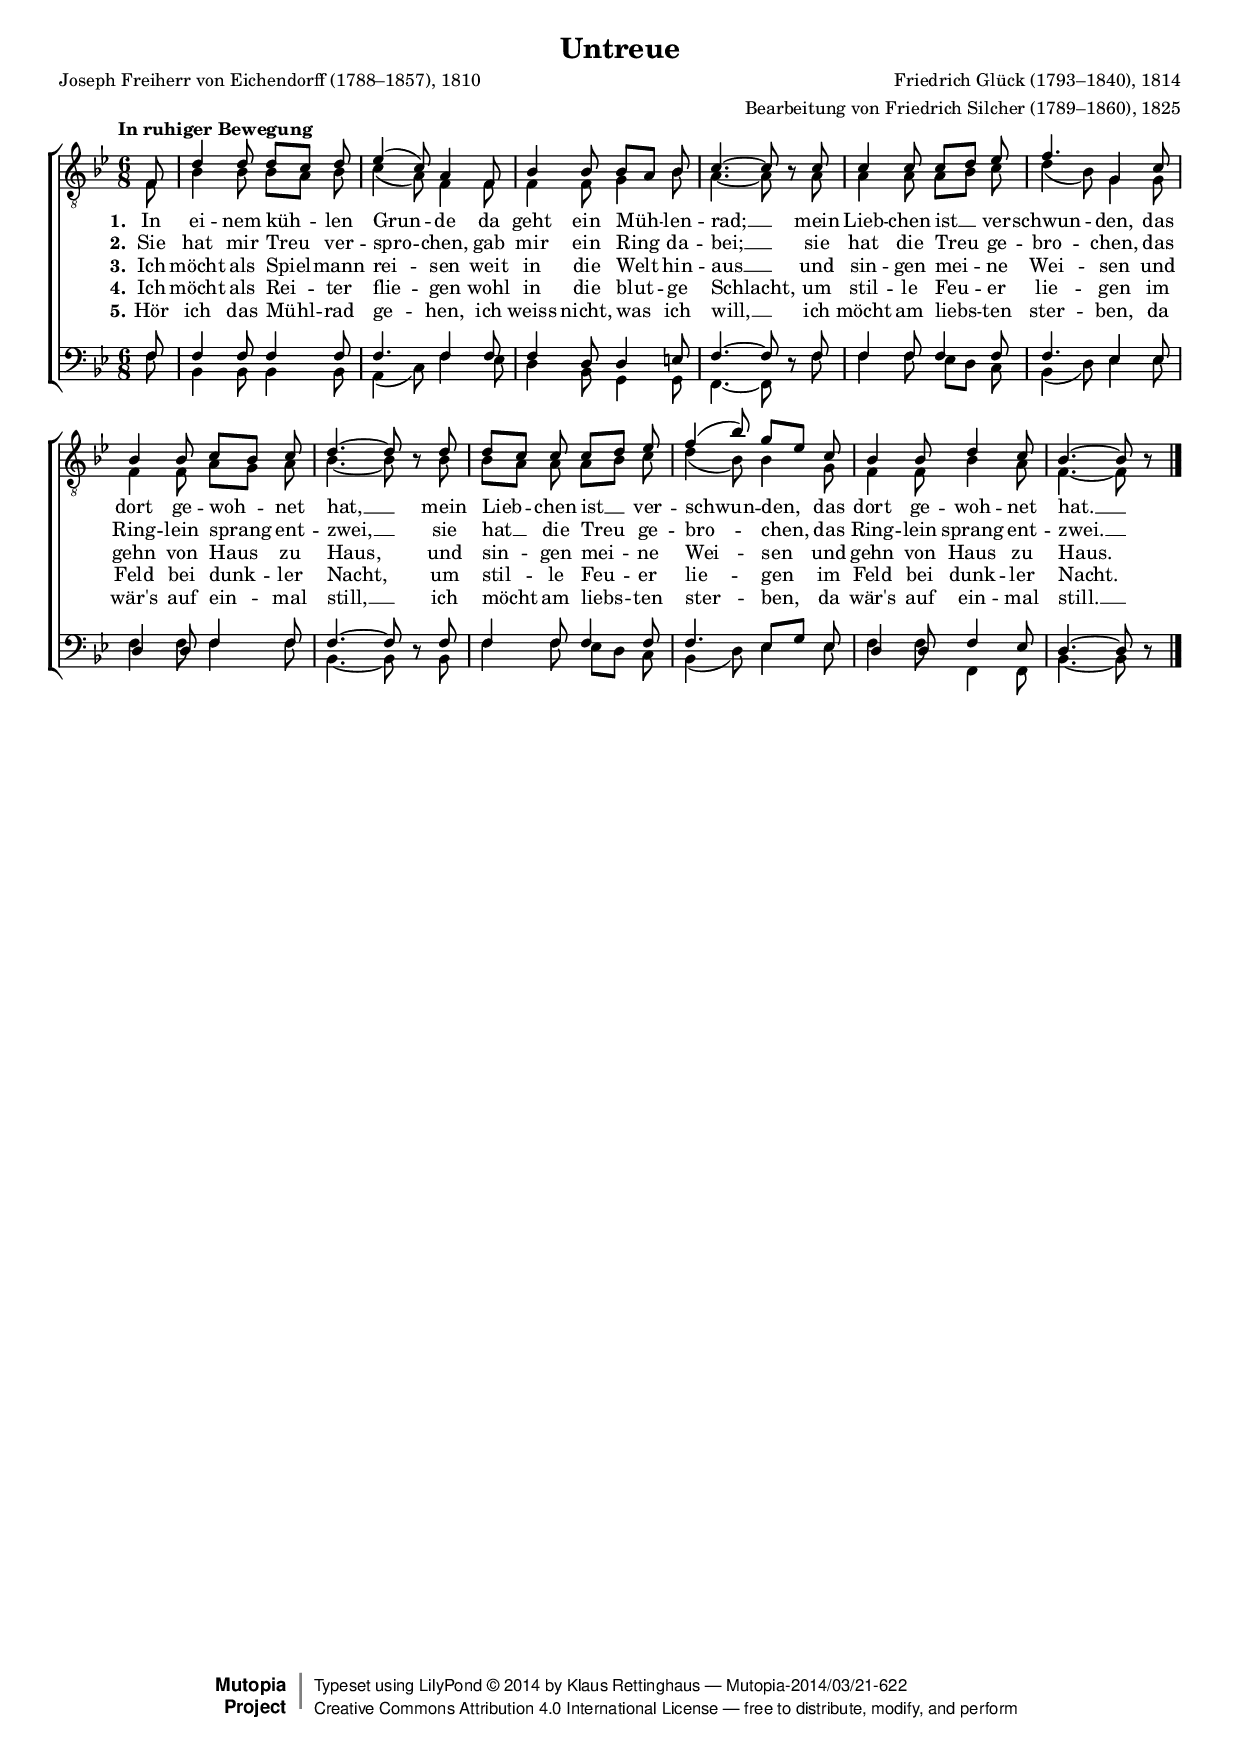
\include "deutsch.ly"

#(set-global-staff-size 15.5)

\version "2.18.0"

global = { \key b \major \time 6/8 \tempo "In ruhiger Bewegung" }

TAUntreue = \relative c {
\revert Rest.direction
\partial 8
d8 h'4 h8 h[ a] h c4( a8) fis4
d8 g4 g8 g[ fis] g a4.~ a8 r
a8 a4 a8 a[ h] c d4. e,4
a8 g4 g8 a[ g] a h4.~ h8 r
h8 h[ a] a a[ h] c d4( g8) e[ c]
a8 g4 g8 h4 a8 g4.~ g8 r
\bar "|."
}

TBUntreue = \relative c {
\partial 8
f8 b4 b8 b[ a] b c4( a8) f4
f8 f4 f8 g4 b8 a4.~ a8 s
a8 a4 a8 a[ b] c d4( b8) g4
g8 f4 f8 a[ g] a b4.~ b8 s
b8 b[ a] a a[ b] c d4( b8) b4
g8 f4 f8 b4 a8 f4.~ f8 s
\bar "|."
}

BAUntreue = \relative c {
\partial 8
f8 f4 f8 f4 f8 f4. f4
f8 f4 d8 d4 e8 f4.~ f8 s
f8 f4 f8 f4 f8 f4. es4
es8 d4 d8 f4 f8 f4.~ f8 s
f8 f4 f8 f4 f8 f4. es8[ g]
es8 d4 d8 f4 es8 d4.~ d8 s
\bar "|."
}

BBUntreue = \relative c {
\revert Rest.direction
f8 b,4 b8 b4 b8 a4( c8) f4
es8 d4 b8 g4 g8 f4.~ f8 r
f'8 f4 f8 es[ d] c b4( d8) es4
es8 f4 f8 f4 f8 b,4.~ b8 r
b8 f'4 f8 es[ d] c b4( d8) es4
es8 f4 f8 f,4 f8 b4.~ b8 r
\bar "|."
}


LUA = \lyricmode {
\set stanza = "1."
In ei -- nem küh -- len Grun -- de
da geht ein Müh -- len -- rad; __
mein Lieb -- chen ist __ ver -- schwun -- den,
das dort ge -- woh -- net hat, __
mein Lieb -- chen ist __ ver -- schwun -- den,
das dort ge -- woh -- net hat. __
}

LUB = \lyricmode {
\set stanza = "2."
Sie hat mir Treu ver -- spro -- chen,
gab mir ein Ring da -- bei; __
sie hat die Treu ge -- bro -- chen,
das Ring -- lein sprang ent -- zwei, __
sie hat __ die Treu ge -- bro -- chen,
das Ring -- lein sprang ent -- zwei. __
}

LUC = \lyricmode {
\set stanza = "3."
Ich möcht als Spiel -- mann rei -- sen
weit in die Welt hin -- aus __
und sin -- gen mei -- ne Wei -- sen
und gehn von Haus zu Haus,
und sin -- gen mei -- ne Wei -- sen
und gehn von Haus zu Haus.
}

LUD = \lyricmode {
\set stanza = "4."
Ich möcht als Rei -- ter flie -- gen
wohl in die blut -- ge Schlacht,
um stil -- le Feu -- er lie -- gen
im Feld bei dunk -- ler Nacht,
um stil -- le Feu -- er lie -- gen
im Feld bei dunk -- ler Nacht.
}

LUE = \lyricmode {
\set stanza = "5."
Hör ich das Mühl -- rad ge -- hen,
ich weiss nicht, was ich will, __
ich möcht am liebs -- ten ster -- ben,
da wär's auf ein -- mal still, __
ich möcht am liebs -- ten ster -- ben,
da wär's auf ein -- mal still. __
}

%--------------------

\header {
 kaisernumber = "491"
 comment = "Vers 5 langsamer und schwächer, und das Ende pp"
 footnote = ""

 dedication = ""
 title = "Untreue"
 % subtitle = "Das zerbrochene Ringlein"
 composer = "Friedrich Glück (1793–1840), 1814"
 opus = ""
 arranger = "Bearbeitung von Friedrich Silcher (1789–1860), 1825"
 poet = "Joseph Freiherr von Eichendorff (1788–1857), 1810"

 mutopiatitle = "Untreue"
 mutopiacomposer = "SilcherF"
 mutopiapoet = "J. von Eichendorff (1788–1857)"
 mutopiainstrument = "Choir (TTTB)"
 date = "1825"
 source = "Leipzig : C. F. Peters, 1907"
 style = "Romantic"
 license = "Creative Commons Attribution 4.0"
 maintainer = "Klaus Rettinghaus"
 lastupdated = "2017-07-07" 

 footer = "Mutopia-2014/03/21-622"
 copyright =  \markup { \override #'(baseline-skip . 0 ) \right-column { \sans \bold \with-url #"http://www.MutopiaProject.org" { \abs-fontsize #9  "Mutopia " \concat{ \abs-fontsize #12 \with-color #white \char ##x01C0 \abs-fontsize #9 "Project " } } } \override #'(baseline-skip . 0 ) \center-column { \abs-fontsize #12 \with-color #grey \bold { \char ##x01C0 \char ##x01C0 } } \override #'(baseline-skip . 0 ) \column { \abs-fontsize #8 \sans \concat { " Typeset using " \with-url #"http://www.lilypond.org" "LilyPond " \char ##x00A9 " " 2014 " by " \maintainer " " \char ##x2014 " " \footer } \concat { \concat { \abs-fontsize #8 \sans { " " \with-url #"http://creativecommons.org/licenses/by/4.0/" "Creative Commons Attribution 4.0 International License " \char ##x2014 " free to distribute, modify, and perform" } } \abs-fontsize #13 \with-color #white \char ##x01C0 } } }
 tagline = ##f
}

\score {
{
\context ChoirStaff
	<<
	\context Staff = TenorStaff
	<<
	\accidentalStyle voice
	\set Staff.midiInstrument = "voice oohs"
			\clef "G_8"
			\context Voice = TenorA { \voiceOne
				<<
				\autoBeamOff
				\dynamicUp
				\global \transpose g b \TAUntreue
				>> }
			\context Voice = TenorB { \voiceTwo
 				<<
				\autoBeamOff
				\global \TBUntreue
				>> }
			>>
	\context Lyrics = verseone
	\context Lyrics = versetwo
	\context Lyrics = versethree
	\context Lyrics = versefour
	\context Lyrics = versefive
	\context Staff = BassStaff
	<<
	\accidentalStyle voice
	\set Staff.midiInstrument = "voice oohs"
			\clef "F"
			\context Voice = BassA { \voiceOne
				<<
				\autoBeamOff
				\dynamicUp
				\global \BAUntreue
				>> }
			\context Voice = BassB { \voiceTwo
				<<
				\autoBeamOff
				\dynamicDown
				\global \BBUntreue
				>> }
		>>
	\context Lyrics = verseone \lyricsto TenorA \LUA
	\context Lyrics = versetwo \lyricsto TenorA \LUB
	\context Lyrics = versethree \lyricsto TenorA \LUC
	\context Lyrics = versefour \lyricsto TenorA \LUD
	\context Lyrics = versefive \lyricsto TenorA \LUE
	>>
}

\layout {
indent = 0.0\cm
\context {\Score
\remove "Bar_number_engraver"
\override DynamicTextSpanner.style = #'none
\override BreathingSign.text = #(make-musicglyph-markup "scripts.rvarcomma")
}
}

\midi {
\tempo 4.=48
}

}
